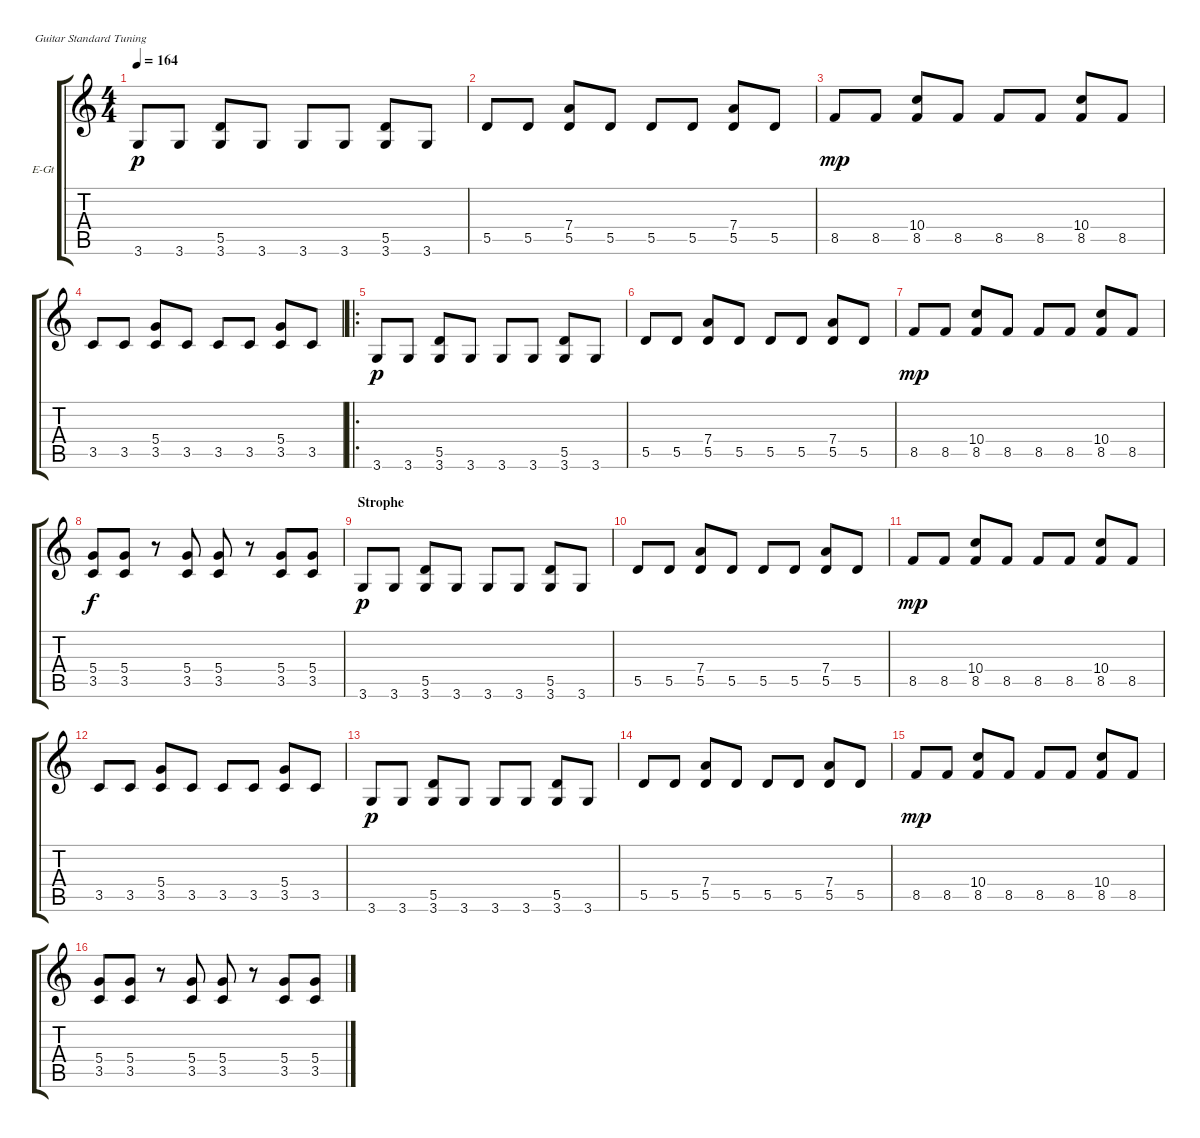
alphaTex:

\defaultSystemsLayout 4
\bracketExtendMode groupsimilarinstruments
\firstSystemTrackNameOrientation horizontal
\otherSystemsTrackNameOrientation horizontal
\track ("Electric Guitar" "E-Gt") {instrument distortionguitar}
\staff {score tabs}
\tuning (E4 B3 G3 D3 A2 E2)
\ts (4 4)
\tempo 164
\clef g2
\ks c
3.6.8{dy p} 3.6.8 (5.5 3.6).8 3.6.8 3.6.8 3.6.8 (5.5 3.6).8 3.6.8 |
5.5.8 5.5.8 (5.5 7.4).8 5.5.8 5.5.8 5.5.8 (5.5 7.4).8 5.5.8 |
8.5.8{dy mp} 8.5.8 (8.5 10.4).8 8.5.8 8.5.8 8.5.8 (8.5 10.4).8 8.5.8 |
3.5.8 3.5.8 (3.5 5.4).8 3.5.8 3.5.8 3.5.8 (3.5 5.4).8 3.5.8 |
\ro
3.6.8{dy p} 3.6.8 (5.5 3.6).8 3.6.8 3.6.8 3.6.8 (5.5 3.6).8 3.6.8 |
5.5.8 5.5.8 (5.5 7.4).8 5.5.8 5.5.8 5.5.8 (5.5 7.4).8 5.5.8 |
8.5.8{dy mp} 8.5.8 (8.5 10.4).8 8.5.8 8.5.8 8.5.8 (8.5 10.4).8 8.5.8 |
(3.5 5.4).8{dy f} (3.5 5.4).8 r.8 (3.5 5.4).8 (3.5 5.4).8 r.8 (3.5 5.4).8 (5.4 3.5).8 |
\section ("" "Strophe")
3.6.8{dy p} 3.6.8 (5.5 3.6).8 3.6.8 3.6.8 3.6.8 (5.5 3.6).8 3.6.8 |
5.5.8 5.5.8 (5.5 7.4).8 5.5.8 5.5.8 5.5.8 (5.5 7.4).8 5.5.8 |
8.5.8{dy mp} 8.5.8 (8.5 10.4).8 8.5.8 8.5.8 8.5.8 (8.5 10.4).8 8.5.8 |
3.5.8 3.5.8 (3.5 5.4).8 3.5.8 3.5.8 3.5.8 (3.5 5.4).8 3.5.8 |
3.6.8{dy p} 3.6.8 (5.5 3.6).8 3.6.8 3.6.8 3.6.8 (5.5 3.6).8 3.6.8 |
5.5.8 5.5.8 (5.5 7.4).8 5.5.8 5.5.8 5.5.8 (5.5 7.4).8 5.5.8 |
8.5.8{dy mp} 8.5.8 (8.5 10.4).8 8.5.8 8.5.8 8.5.8 (8.5 10.4).8 8.5.8 |
(3.5 5.4).8 (3.5 5.4).8 r.8 (3.5 5.4).8 (3.5 5.4).8 r.8 (3.5 5.4).8 (3.5 5.4).8
